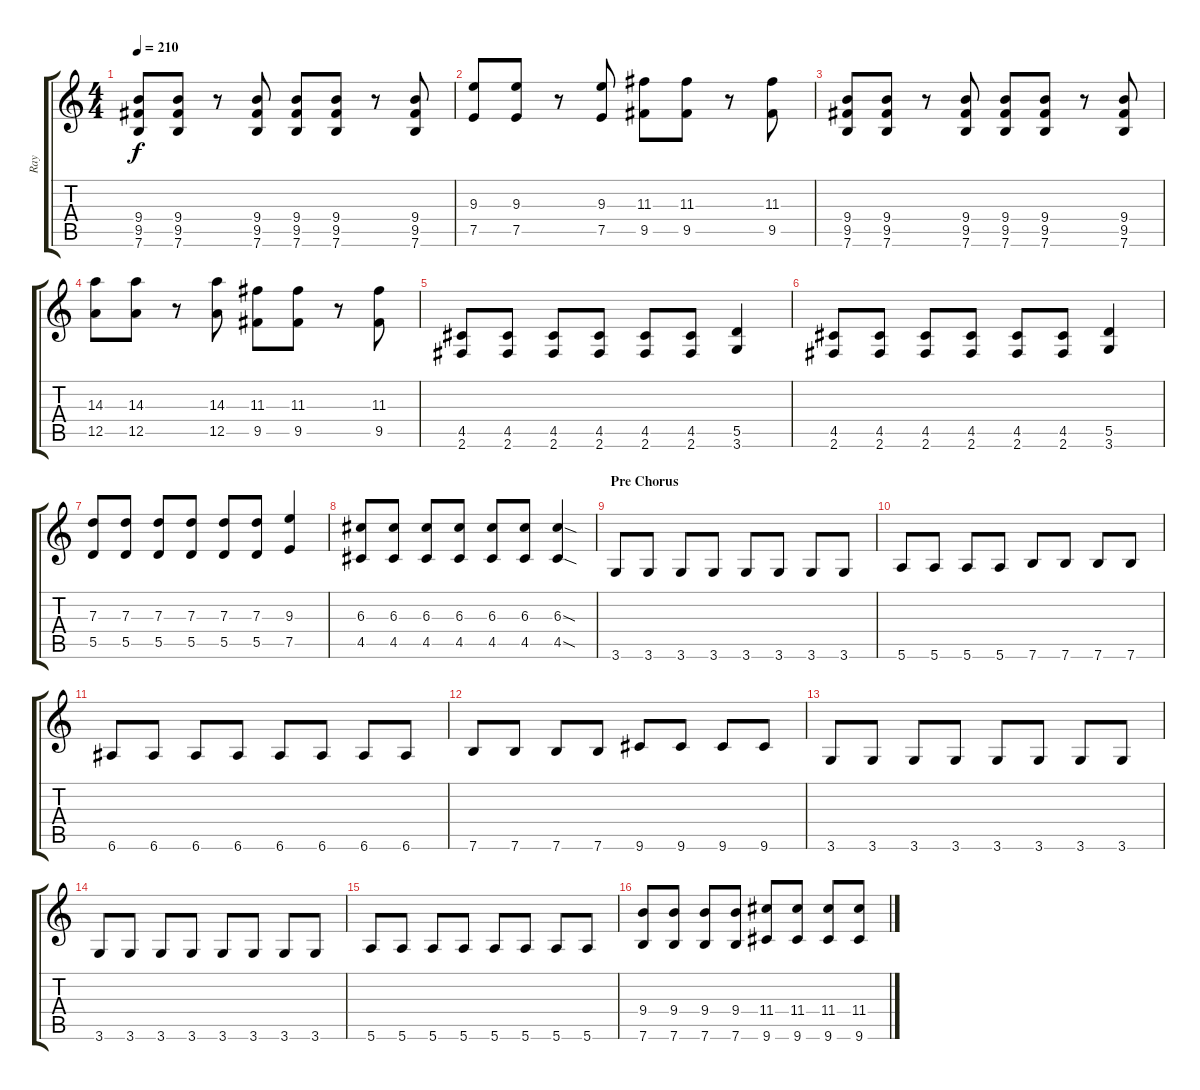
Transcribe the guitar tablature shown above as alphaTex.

\track ("Ray" "Ray") {instrument distortionguitar}
\staff {score tabs}
\tuning (E4 B3 G3 D3 A2 E2) {hide}
\ts (4 4)
\tempo 210
\clef g2
\ks c
(9.4 9.5 7.6).8{dy f} (9.4 9.5 7.6).8 r.8 (9.4 9.5 7.6).8 (9.4 9.5 7.6).8 (9.4 9.5 7.6).8 r.8 (9.4 9.5 7.6).8 |
(9.3 7.5).8 (9.3 7.5).8 r.8 (9.3 7.5).8 (11.3 9.5).8 (11.3 9.5).8 r.8 (11.3 9.5).8 |
(9.4 9.5 7.6).8 (9.4 9.5 7.6).8 r.8 (9.4 9.5 7.6).8 (9.4 9.5 7.6).8 (9.4 9.5 7.6).8 r.8 (9.4 9.5 7.6).8 |
(14.3 12.5).8 (14.3 12.5).8 r.8 (14.3 12.5).8 (11.3 9.5).8 (11.3 9.5).8 r.8 (11.3 9.5).8 |
(4.5 2.6).8 (4.5 2.6).8 (4.5 2.6).8 (4.5 2.6).8 (4.5 2.6).8 (4.5 2.6).8 (5.5 3.6).4 |
(4.5 2.6).8 (4.5 2.6).8 (4.5 2.6).8 (4.5 2.6).8 (4.5 2.6).8 (4.5 2.6).8 (5.5 3.6).4 |
(7.3 5.5).8 (7.3 5.5).8 (7.3 5.5).8 (7.3 5.5).8 (7.3 5.5).8 (7.3 5.5).8 (9.3 7.5).4 |
(6.3 4.5).8 (6.3 4.5).8 (6.3 4.5).8 (6.3 4.5).8 (6.3 4.5).8 (6.3 4.5).8 (6.3{sod} 4.5{sod}).4 |
\section ("" "Pre Chorus")
3.6.8 3.6.8 3.6.8 3.6.8 3.6.8 3.6.8 3.6.8 3.6.8 |
5.6.8 5.6.8 5.6.8 5.6.8 7.6.8 7.6.8 7.6.8 7.6.8 |
6.6.8 6.6.8 6.6.8 6.6.8 6.6.8 6.6.8 6.6.8 6.6.8 |
7.6.8 7.6.8 7.6.8 7.6.8 9.6.8 9.6.8 9.6.8 9.6.8 |
3.6.8 3.6.8 3.6.8 3.6.8 3.6.8 3.6.8 3.6.8 3.6.8 |
3.6.8 3.6.8 3.6.8 3.6.8 3.6.8 3.6.8 3.6.8 3.6.8 |
5.6.8 5.6.8 5.6.8 5.6.8 5.6.8 5.6.8 5.6.8 5.6.8 |
(9.4 7.6).8 (9.4 7.6).8 (9.4 7.6).8 (9.4 7.6).8 (11.4 9.6).8 (11.4 9.6).8 (11.4 9.6).8 (11.4 9.6).8
